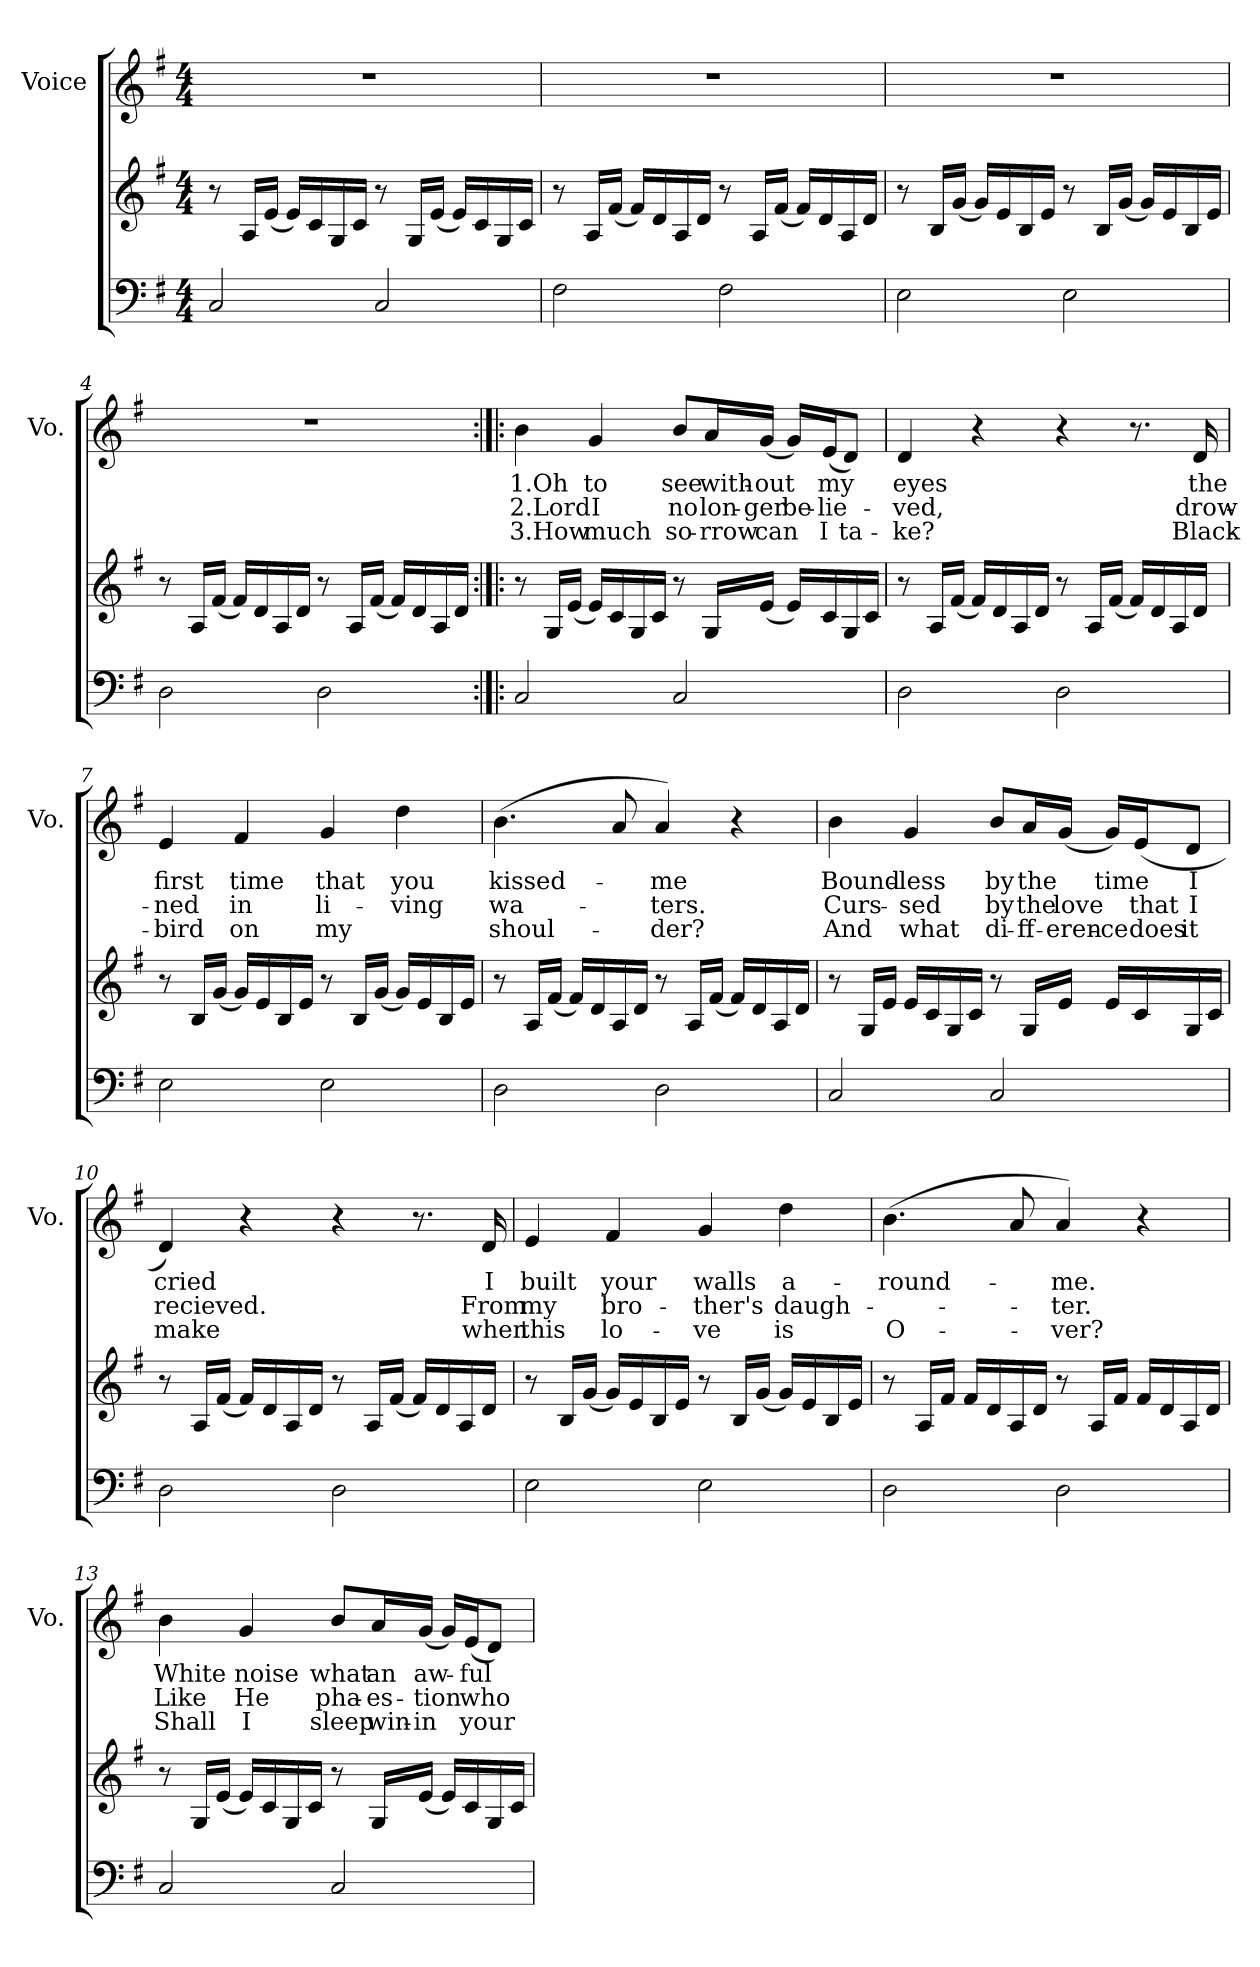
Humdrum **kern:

**kern	**kern	**kern	**text	**text	**text
*part2	*part2	*part1	*part1	*part1	*part1
*staff3	*staff2	*staff1	*staff1	*staff1	*staff1
*	*	*I"Voice	*	*	*
*	*	*I'Vo.	*	*	*
*clefF4	*clefG2	*clefG2	*	*	*
*k[f#]	*k[f#]	*k[f#]	*	*	*
*M4/4	*M4/4	*M4/4	*	*	*
=1	=1	=1	=1	=1	=1
2C/	8r	1r	.	.	.
.	16A/LL	.	.	.	.
.	(16e/JJ	.	.	.	.
.	16e/LL)	.	.	.	.
.	16c/	.	.	.	.
.	16G/	.	.	.	.
.	16c/JJ	.	.	.	.
2C/	8r	.	.	.	.
.	16G/LL	.	.	.	.
.	(16e/JJ	.	.	.	.
.	16e/LL)	.	.	.	.
.	16c/	.	.	.	.
.	16G/	.	.	.	.
.	16c/JJ	.	.	.	.
=2	=2	=2	=2	=2	=2
2F#\	8r	1r	.	.	.
.	16A/LL	.	.	.	.
.	(16f#/JJ	.	.	.	.
.	16f#/LL)	.	.	.	.
.	16d/	.	.	.	.
.	16A/	.	.	.	.
.	16d/JJ	.	.	.	.
2F#\	8r	.	.	.	.
.	16A/LL	.	.	.	.
.	(16f#/JJ	.	.	.	.
.	16f#/LL)	.	.	.	.
.	16d/	.	.	.	.
.	16A/	.	.	.	.
.	16d/JJ	.	.	.	.
!!LO:LB:g=z
=3	=3	=3	=3	=3	=3
2E\	8r	1r	.	.	.
.	16B/LL	.	.	.	.
.	(16g/JJ	.	.	.	.
.	16g/LL)	.	.	.	.
.	16e/	.	.	.	.
.	16B/	.	.	.	.
.	16e/JJ	.	.	.	.
2E\	8r	.	.	.	.
.	16B/LL	.	.	.	.
.	(16g/JJ	.	.	.	.
.	16g/LL)	.	.	.	.
.	16e/	.	.	.	.
.	16B/	.	.	.	.
.	16e/JJ	.	.	.	.
=4	=4	=4	=4	=4	=4
2D\	8r	1r	.	.	.
.	16A/LL	.	.	.	.
.	(16f#/JJ	.	.	.	.
.	16f#/LL)	.	.	.	.
.	16d/	.	.	.	.
.	16A/	.	.	.	.
.	16d/JJ	.	.	.	.
2D\	8r	.	.	.	.
.	16A/LL	.	.	.	.
.	(16f#/JJ	.	.	.	.
.	16f#/LL)	.	.	.	.
.	16d/	.	.	.	.
.	16A/	.	.	.	.
.	16d/JJ	.	.	.	.
!!LO:LB:g=z
=5:|!|:	=5:|!|:	=5:|!|:	=5:|!|:	=5:|!|:	=5:|!|:
2C/	8r	4b\	1.Oh	2.Lord	3.How
.	16G/LL	.	.	.	.
.	(16e/JJ	.	.	.	.
.	16e/LL)	4g/	to	I	much
.	16c/	.	.	.	.
.	16G/	.	.	.	.
.	16c/JJ	.	.	.	.
2C/	8r	8b/L	see	no	so-
.	16G/LL	16a/L	with-	lon-	-rrow
.	(16e/JJ	(16g/JJ	-out	-ger	can
.	16e/LL)	16g/LL)	.	be-	.
.	16c/	(16e/J	my	-lie-	I
.	16G/	8d/J)	.	.	ta-
.	16c/JJ	.	.	.	.
=6	=6	=6	=6	=6	=6
2D\	8r	4d/	eyes	-ved,	-ke?
.	16A/LL	.	.	.	.
.	(16f#/JJ	.	.	.	.
.	16f#/LL)	4r	.	.	.
.	16d/	.	.	.	.
.	16A/	.	.	.	.
.	16d/JJ	.	.	.	.
2D\	8r	4r	.	.	.
.	16A/LL	.	.	.	.
.	(16f#/JJ	.	.	.	.
.	16f#/LL)	8.r	.	.	.
.	16d/	.	.	.	.
.	16A/	.	.	.	.
.	16d/JJ	16d/	the	drow-	Black-
!!LO:PB:g=z
=7	=7	=7	=7	=7	=7
2E\	8r	4e/	first	-ned	-bird
.	16B/LL	.	.	.	.
.	(16g/JJ	.	.	.	.
.	16g/LL)	4f#/	time	in	on
.	16e/	.	.	.	.
.	16B/	.	.	.	.
.	16e/JJ	.	.	.	.
2E\	8r	4g/	that	li-	my
.	16B/LL	.	.	.	.
.	(16g/JJ	.	.	.	.
.	16g/LL)	4dd\	you	-ving	.
.	16e/	.	.	.	.
.	16B/	.	.	.	.
.	16e/JJ	.	.	.	.
=8	=8	=8	=8	=8	=8
2D\	8r	(4.b\	kissed-	wa-	shoul-
.	16A/LL	.	.	.	.
.	(16f#/JJ	.	.	.	.
.	16f#/LL)	.	.	.	.
.	16d/	.	.	.	.
.	16A/	8a/	.	.	.
.	16d/JJ	.	.	.	.
2D\	8r	4a/)	-me	-ters.	-der?
.	16A/LL	.	.	.	.
.	(16f#/JJ	.	.	.	.
.	16f#/LL)	4r	.	.	.
.	16d/	.	.	.	.
.	16A/	.	.	.	.
.	16d/JJ	.	.	.	.
!!LO:LB:g=z
=9	=9	=9	=9	=9	=9
2C/	8r	4b\	Bound-	Curs-	And
.	16G/LL	.	.	.	.
.	16e/JJ	.	.	.	.
.	16e/LL	4g/	-less	-sed	what
.	16c/	.	.	.	.
.	16G/	.	.	.	.
.	16c/JJ	.	.	.	.
2C/	8r	8b/L	by	by	di-
.	16G/LL	16a/L	the	the	-ff-
.	16e/JJ	(16g/JJ	.	love	-eren-
.	16e/LL	16g/LL)	time	.	-ce
.	16c/	(16e/J	.	that	does
.	16G/	8d/J	I	I	it
.	16c/JJ	.	.	.	.
=10	=10	=10	=10	=10	=10
2D\	8r	4d/)	cried	recieved.	make
.	16A/LL	.	.	.	.
.	(16f#/JJ	.	.	.	.
.	16f#/LL)	4r	.	.	.
.	16d/	.	.	.	.
.	16A/	.	.	.	.
.	16d/JJ	.	.	.	.
2D\	8r	4r	.	.	.
.	16A/LL	.	.	.	.
.	(16f#/JJ	.	.	.	.
.	16f#/LL)	8.r	.	.	.
.	16d/	.	.	.	.
.	16A/	.	.	.	.
.	16d/JJ	16d/	I	From	when
!!LO:LB:g=z
=11	=11	=11	=11	=11	=11
2E\	8r	4e/	built	my	this
.	16B/LL	.	.	.	.
.	(16g/JJ	.	.	.	.
.	16g/LL)	4f#/	your	bro-	lo-
.	16e/	.	.	.	.
.	16B/	.	.	.	.
.	16e/JJ	.	.	.	.
2E\	8r	4g/	walls	-ther's	-ve
.	16B/LL	.	.	.	.
.	(16g/JJ	.	.	.	.
.	16g/LL)	4dd\	a-	daugh-	is
.	16e/	.	.	.	.
.	16B/	.	.	.	.
.	16e/JJ	.	.	.	.
=12	=12	=12	=12	=12	=12
2D\	8r	(4.b\	-round-	.	O-
.	16A/LL	.	.	.	.
.	16f#/JJ	.	.	.	.
.	16f#/LL	.	.	.	.
.	16d/	.	.	.	.
.	16A/	8a/	.	.	.
.	16d/JJ	.	.	.	.
2D\	8r	4a/)	-me.	-ter.	-ver?
.	16A/LL	.	.	.	.
.	16f#/JJ	.	.	.	.
.	16f#/LL	4r	.	.	.
.	16d/	.	.	.	.
.	16A/	.	.	.	.
.	16d/JJ	.	.	.	.
!!LO:PB:g=z
=13	=13	=13	=13	=13	=13
2C/	8r	4b\	White	Like	Shall
.	16G/LL	.	.	.	.
.	(16e/JJ	.	.	.	.
.	16e/LL)	4g/	noise	He	I
.	16c/	.	.	.	.
.	16G/	.	.	.	.
.	16c/JJ	.	.	.	.
2C/	8r	8b/L	what	pha-	sleep
.	16G/LL	16a/L	an	-es-	win-
.	(16e/JJ	(16g/JJ	aw-	-tion	-in
.	16e/LL)	16g/LL)	.	.	.
.	16c/	(16e/J	-ful	who	your
.	16G/	8d/J)	.	.	.
.	16c/JJ	.	.	.	.
=	=	=	=	=	=
*-	*-	*-	*-	*-	*-
